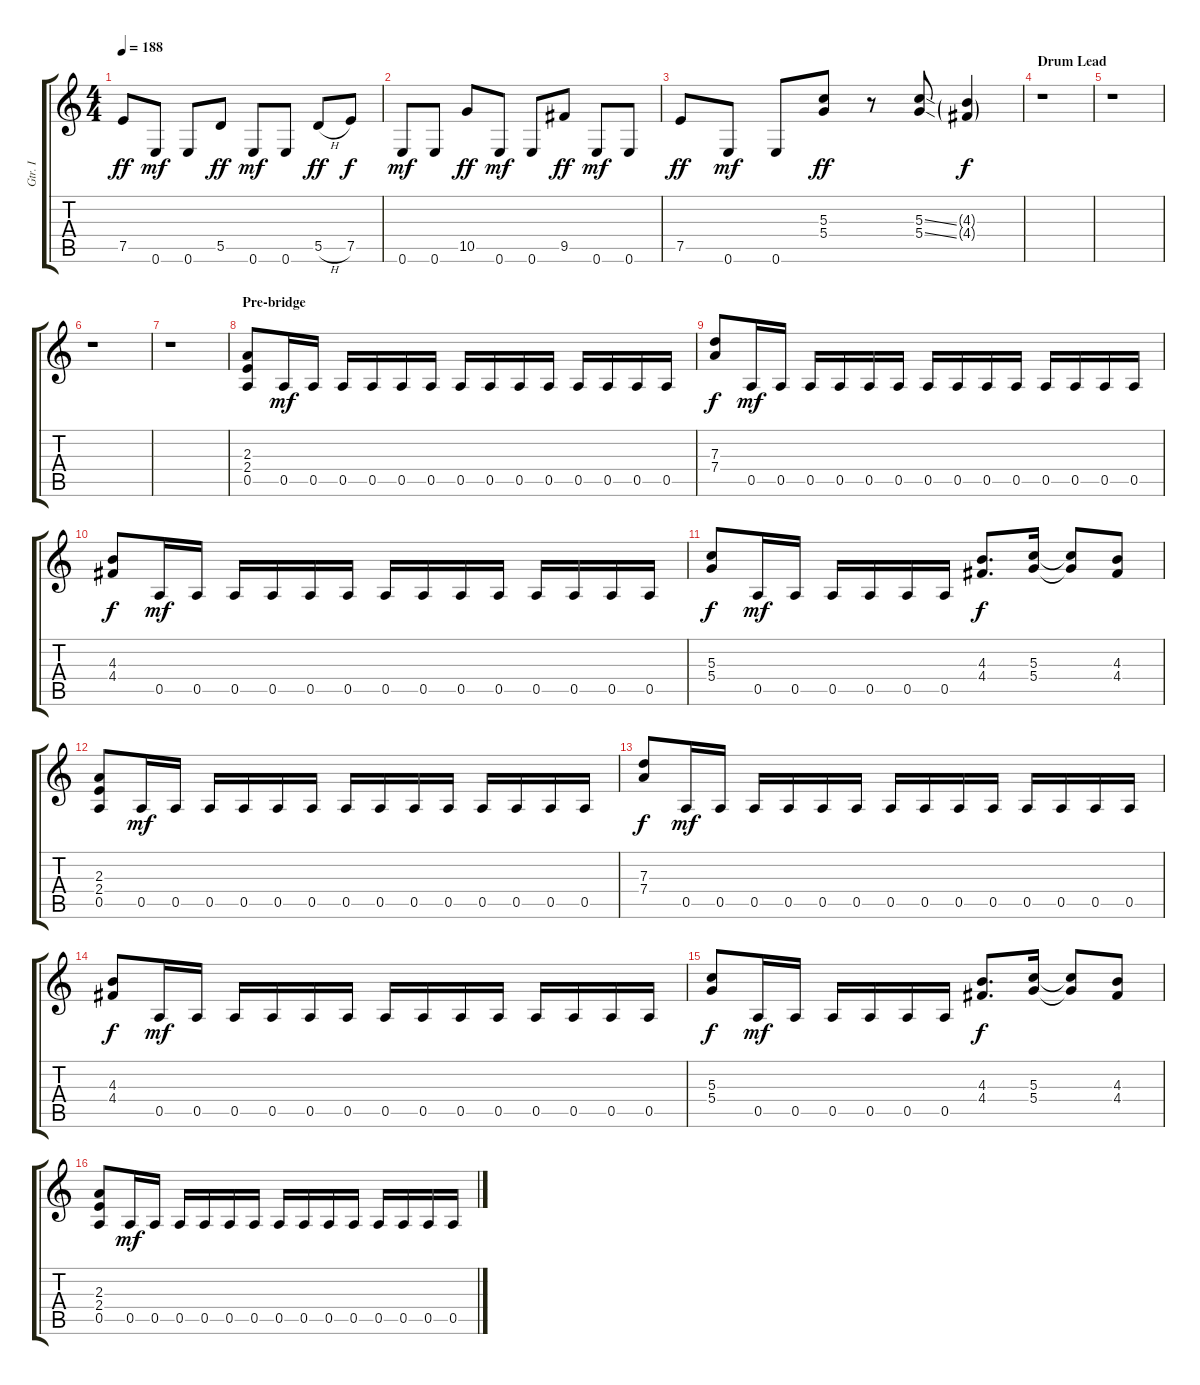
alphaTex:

\track ("Gtr. I" "Gtr. I") {instrument overdrivenguitar}
\staff {score tabs}
\tuning (E4 B3 G3 D3 A2 E2) {hide}
\ts (4 4)
\tempo 188
\clef g2
\ks c
7.5.8{dy ff} 0.6.8{dy mf} 0.6.8 5.5.8{dy ff} 0.6.8{dy mf} 0.6.8 5.5{h}.8{dy ff} 7.5.8{dy f} |
0.6.8{dy mf} 0.6.8 10.5.8{dy ff} 0.6.8{dy mf} 0.6.8 9.5.8{dy ff} 0.6.8{dy mf} 0.6.8 |
7.5.8{dy ff} 0.6.8{dy mf} 0.6.8 (5.3 5.4).8{dy ff} r.8 (5.3{ss} 5.4{ss}).8 (4.3{g} 4.4{g}).4{dy f} |
\section ("" "Drum Lead")
r.1 |
r.1 |
r.1 |
r.1 |
\section ("" "Pre-bridge")
(2.3 2.4 0.5).8 0.5.16{dy mf} 0.5.16 0.5.16 0.5.16 0.5.16 0.5.16 0.5.16 0.5.16 0.5.16 0.5.16 0.5.16 0.5.16 0.5.16 0.5.16 |
(7.3 7.4).8{dy f} 0.5.16{dy mf} 0.5.16 0.5.16 0.5.16 0.5.16 0.5.16 0.5.16 0.5.16 0.5.16 0.5.16 0.5.16 0.5.16 0.5.16 0.5.16 |
(4.3 4.4).8{dy f} 0.5.16{dy mf} 0.5.16 0.5.16 0.5.16 0.5.16 0.5.16 0.5.16 0.5.16 0.5.16 0.5.16 0.5.16 0.5.16 0.5.16 0.5.16 |
(5.3 5.4).8{dy f} 0.5.16{dy mf} 0.5.16 0.5.16 0.5.16 0.5.16 0.5.16 (4.3 4.4).8{d dy f} (5.3 5.4).16 (5.3{t} 5.4{t}).8 (4.3 4.4).8 |
(2.3 2.4 0.5).8 0.5.16{dy mf} 0.5.16 0.5.16 0.5.16 0.5.16 0.5.16 0.5.16 0.5.16 0.5.16 0.5.16 0.5.16 0.5.16 0.5.16 0.5.16 |
(7.3 7.4).8{dy f} 0.5.16{dy mf} 0.5.16 0.5.16 0.5.16 0.5.16 0.5.16 0.5.16 0.5.16 0.5.16 0.5.16 0.5.16 0.5.16 0.5.16 0.5.16 |
(4.3 4.4).8{dy f} 0.5.16{dy mf} 0.5.16 0.5.16 0.5.16 0.5.16 0.5.16 0.5.16 0.5.16 0.5.16 0.5.16 0.5.16 0.5.16 0.5.16 0.5.16 |
(5.3 5.4).8{dy f} 0.5.16{dy mf} 0.5.16 0.5.16 0.5.16 0.5.16 0.5.16 (4.3 4.4).8{d dy f} (5.3 5.4).16 (5.3{t} 5.4{t}).8 (4.3 4.4).8 |
(2.3 2.4 0.5).8 0.5.16{dy mf} 0.5.16 0.5.16 0.5.16 0.5.16 0.5.16 0.5.16 0.5.16 0.5.16 0.5.16 0.5.16 0.5.16 0.5.16 0.5.16
